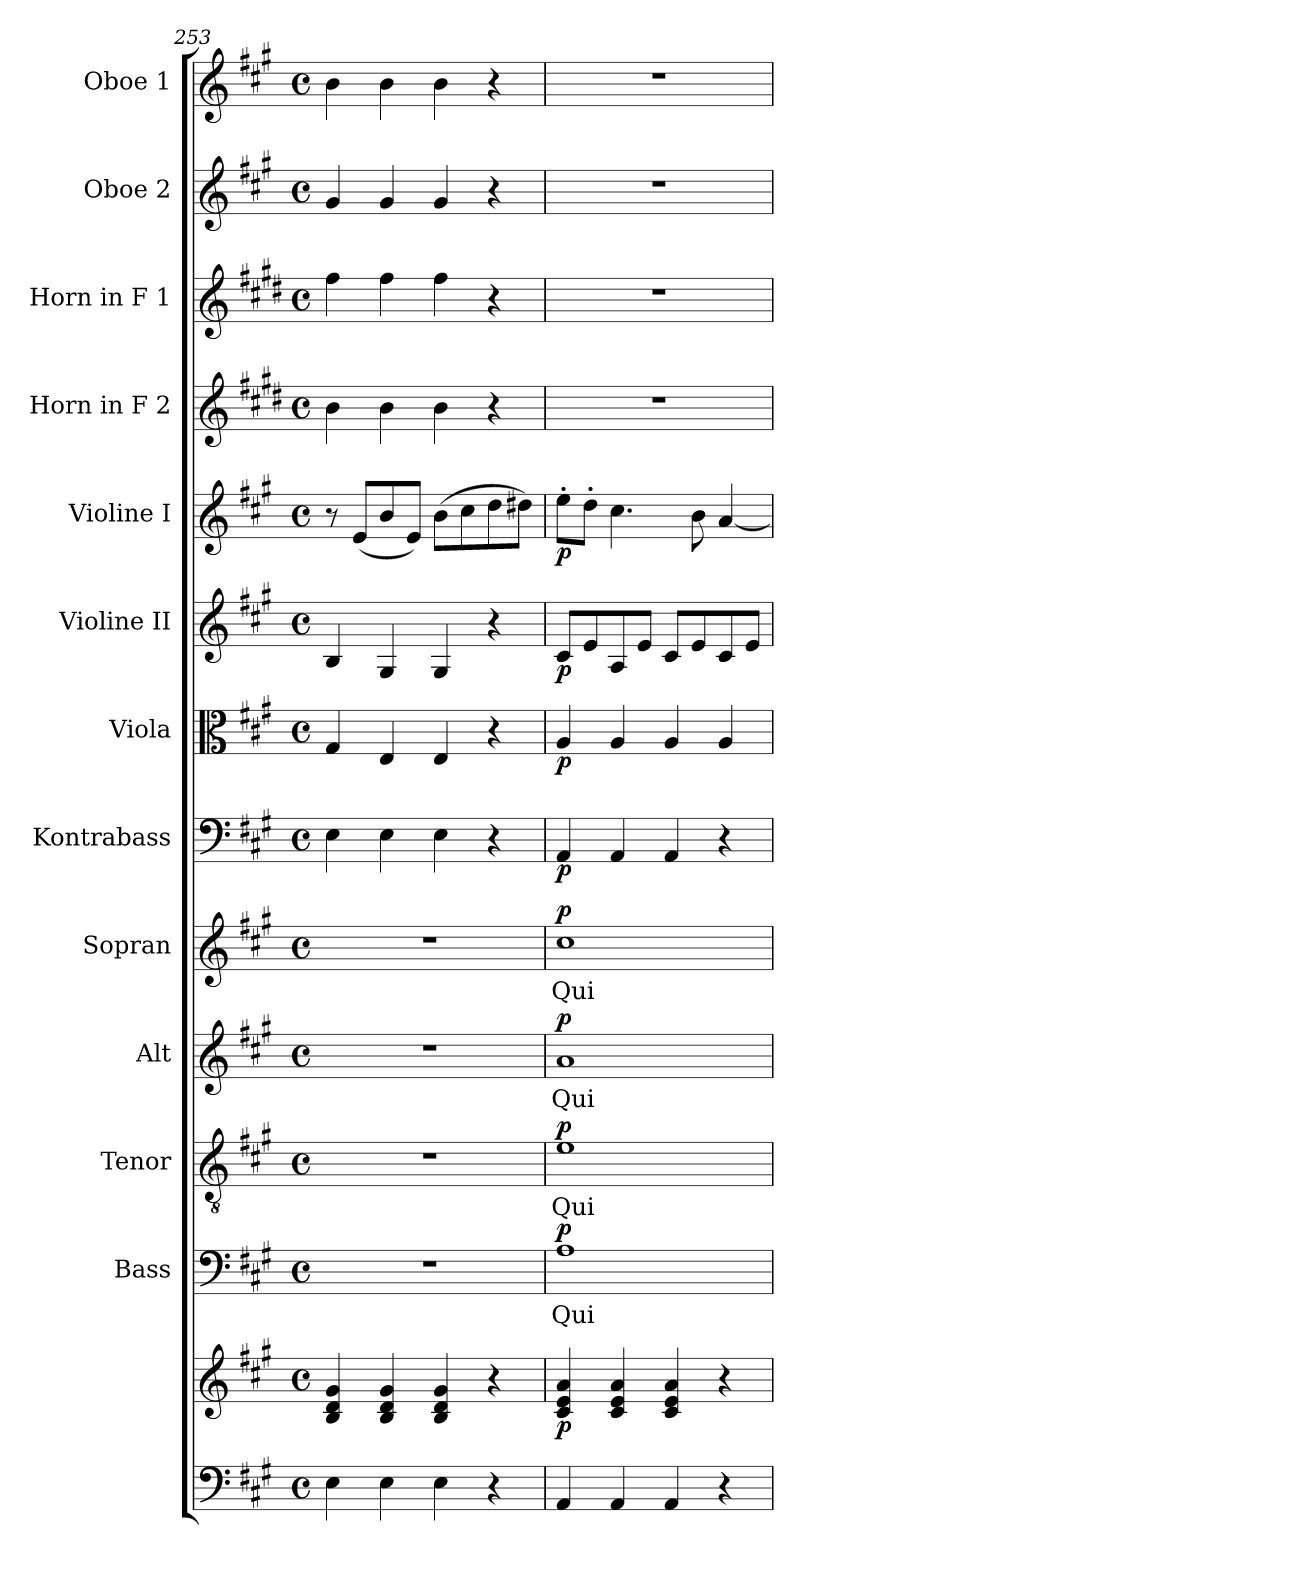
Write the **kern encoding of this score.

**kern	**kern	**dynam	**kern	**text	**dynam	**kern	**text	**dynam	**kern	**text	**dynam	**kern	**text	**dynam	**kern	**dynam	**kern	**dynam	**kern	**dynam	**kern	**dynam	**kern	**kern	**kern	**kern
*part13	*part13	*part13	*part12	*part12	*part12	*part11	*part11	*part11	*part10	*part10	*part10	*part9	*part9	*part9	*part8	*part8	*part7	*part7	*part6	*part6	*part5	*part5	*part4	*part3	*part2	*part1
*staff14	*staff13	*staff13/14	*staff12	*staff12	*staff12	*staff11	*staff11	*staff11	*staff10	*staff10	*staff10	*staff9	*staff9	*staff9	*staff8	*staff8	*staff7	*staff7	*staff6	*staff6	*staff5	*staff5	*staff4	*staff3	*staff2	*staff1
*	*	*	*I"Bass	*	*	*I"Tenor	*	*	*I"Alt	*	*	*I"Sopran	*	*	*I"Kontrabass	*	*I"Viola	*	*I"Violine II	*	*I"Violine I	*	*I"Horn in F 2	*I"Horn in F 1	*I"Oboe 2	*I"Oboe 1
*	*	*	*I'B.	*	*	*I'T.	*	*	*I'A.	*	*	*I'S.	*	*	*I'Kb.	*	*I'Vla.	*	*I'Vl. II	*	*I'Vl. I	*	*	*	*I'Ob.. 2	*I'Ob. 1
*clefF4	*clefG2	*	*clefF4	*	*	*clefGv2	*	*	*clefG2	*	*	*clefG2	*	*	*clefF4	*	*clefC3	*	*clefG2	*	*clefG2	*	*clefG2	*clefG2	*clefG2	*clefG2
*	*	*	*	*	*	*	*	*	*	*	*	*	*	*	*ITrd7c12	*	*	*	*	*	*	*	*ITrd4c7	*ITrd4c7	*	*
*k[f#c#g#]	*k[f#c#g#]	*	*k[f#c#g#]	*	*	*k[f#c#g#]	*	*	*k[f#c#g#]	*	*	*k[f#c#g#]	*	*	*k[f#c#g#]	*	*k[f#c#g#]	*	*k[f#c#g#]	*	*k[f#c#g#]	*	*k[f#c#g#]	*k[f#c#g#]	*k[f#c#g#]	*k[f#c#g#]
*A:	*A:	*	*A:	*	*	*A:	*	*	*A:	*	*	*A:	*	*	*A:	*	*A:	*	*A:	*	*A:	*	*A:	*A:	*A:	*A:
*M4/4	*M4/4	*	*M4/4	*	*	*M4/4	*	*	*M4/4	*	*	*M4/4	*	*	*M4/4	*	*M4/4	*	*M4/4	*	*M4/4	*	*M4/4	*M4/4	*M4/4	*M4/4
*met(c)	*met(c)	*	*met(c)	*	*	*met(c)	*	*	*met(c)	*	*	*met(c)	*	*	*met(c)	*	*met(c)	*	*met(c)	*	*met(c)	*	*met(c)	*met(c)	*met(c)	*met(c)
=253	=253	=253	=253	=253	=253	=253	=253	=253	=253	=253	=253	=253	=253	=253	=253	=253	=253	=253	=253	=253	=253	=253	=253	=253	=253	=253
4E\	4B/ 4d/ 4g#/	.	1r	.	.	1r	.	.	1r	.	.	1r	.	.	4EE\	.	4G#/	.	4B/	.	8r	.	4e\	4b\	4g#/	4b\
.	.	.	.	.	.	.	.	.	.	.	.	.	.	.	.	.	.	.	.	.	(<8e/L	.	.	.	.	.
4E\	4B/ 4d/ 4g#/	.	.	.	.	.	.	.	.	.	.	.	.	.	4EE\	.	4E/	.	4G#/	.	8b/	.	4e\	4b\	4g#/	4b\
.	.	.	.	.	.	.	.	.	.	.	.	.	.	.	.	.	.	.	.	.	8e/J)	.	.	.	.	.
4E\	4B/ 4d/ 4g#/	.	.	.	.	.	.	.	.	.	.	.	.	.	4EE\	.	4E/	.	4G#/	.	(>8b\L	.	4e\	4b\	4g#/	4b\
.	.	.	.	.	.	.	.	.	.	.	.	.	.	.	.	.	.	.	.	.	8cc#\	.	.	.	.	.
4r	4r	.	.	.	.	.	.	.	.	.	.	.	.	.	4r	.	4r	.	4r	.	8dd\	.	4r	4r	4r	4r
.	.	.	.	.	.	.	.	.	.	.	.	.	.	.	.	.	.	.	.	.	8dd#X\J)	.	.	.	.	.
=254	=254	=254	=254	=254	=254	=254	=254	=254	=254	=254	=254	=254	=254	=254	=254	=254	=254	=254	=254	=254	=254	=254	=254	=254	=254	=254
!	!	!LO:DY:b	!	!LO:LY:b	!LO:DY:a	!	!LO:LY:b	!LO:DY:a	!	!LO:LY:b	!LO:DY:a	!	!LO:LY:b	!LO:DY:a	!	!LO:DY:b	!	!LO:DY:b	!	!LO:DY:b	!	!LO:DY:b	!	!	!	!
4AA/	4c#/ 4e/ 4a/	p	1A	Qui	p	1e	Qui	p	1a	Qui	p	1cc#	Qui	p	4AAA/	p	4A/	p	8c#/L	p	8ee'>\L	p	1r	1r	1r	1r
.	.	.	.	.	.	.	.	.	.	.	.	.	.	.	.	.	.	.	8e/	.	8dd'>\J	.	.	.	.	.
4AA/	4c#/ 4e/ 4a/	.	.	.	.	.	.	.	.	.	.	.	.	.	4AAA/	.	4A/	.	8A/	.	4.cc#\	.	.	.	.	.
.	.	.	.	.	.	.	.	.	.	.	.	.	.	.	.	.	.	.	8e/J	.	.	.	.	.	.	.
4AA/	4c#/ 4e/ 4a/	.	.	.	.	.	.	.	.	.	.	.	.	.	4AAA/	.	4A/	.	8c#/L	.	.	.	.	.	.	.
.	.	.	.	.	.	.	.	.	.	.	.	.	.	.	.	.	.	.	8e/	.	8b\	.	.	.	.	.
4r	4r	.	.	.	.	.	.	.	.	.	.	.	.	.	4r	.	4A/	.	8c#/	.	[4a/	.	.	.	.	.
.	.	.	.	.	.	.	.	.	.	.	.	.	.	.	.	.	.	.	8e/J	.	.	.	.	.	.	.
=	=	=	=	=	=	=	=	=	=	=	=	=	=	=	=	=	=	=	=	=	=	=	=	=	=	=
*-	*-	*-	*-	*-	*-	*-	*-	*-	*-	*-	*-	*-	*-	*-	*-	*-	*-	*-	*-	*-	*-	*-	*-	*-	*-	*-
